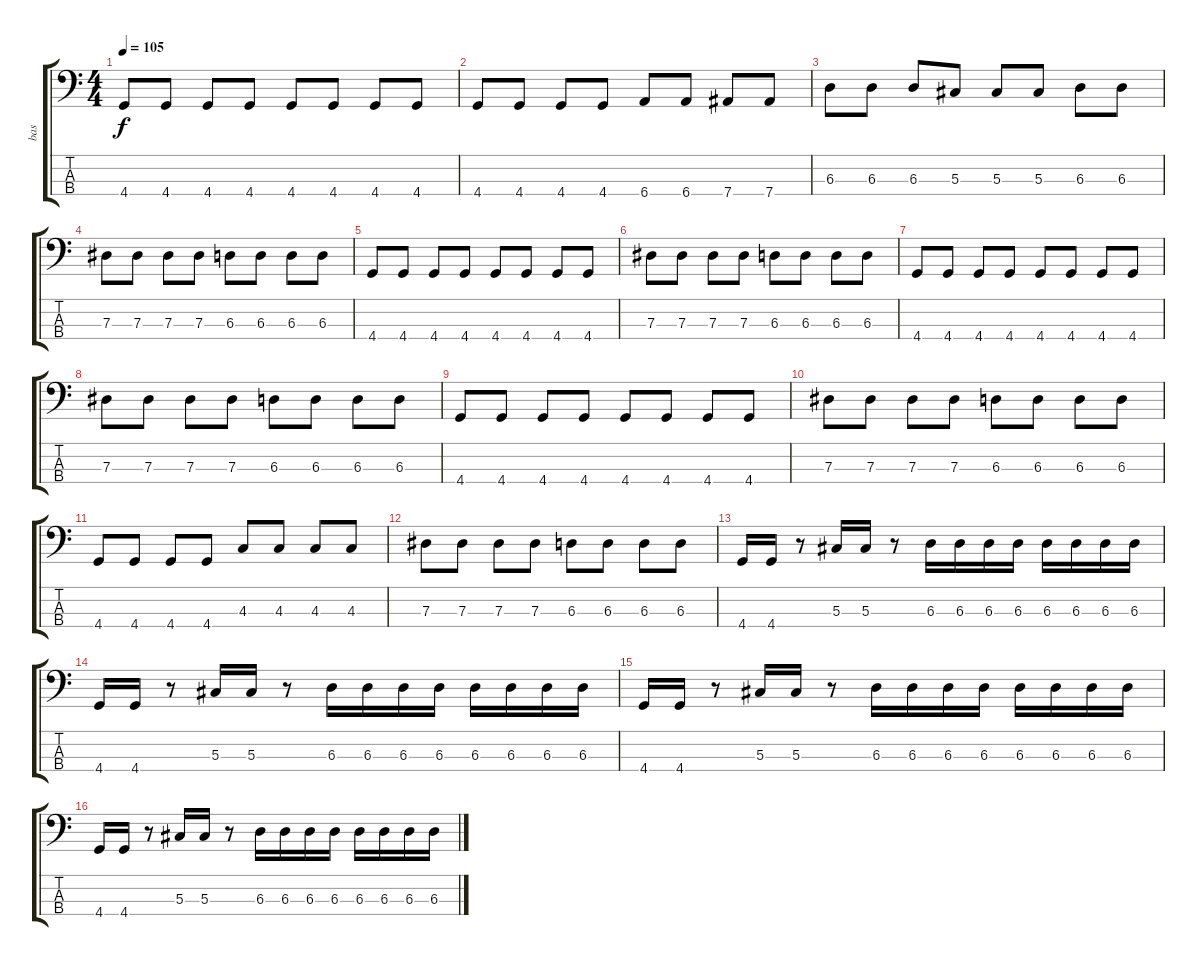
\track ("bas" "bas") {instrument electricbassfinger}
\staff {score tabs}
\tuning (Gb2 Db2 Ab1 Eb1) {hide}
\ts (4 4)
\tempo 105
\clef f4
\ks c
4.4.8{dy f} 4.4.8 4.4.8 4.4.8 4.4.8 4.4.8 4.4.8 4.4.8 |
4.4.8 4.4.8 4.4.8 4.4.8 6.4.8 6.4.8 7.4.8 7.4.8 |
6.3.8 6.3.8 6.3.8 5.3.8 5.3.8 5.3.8 6.3.8 6.3.8 |
7.3.8 7.3.8 7.3.8 7.3.8 6.3.8 6.3.8 6.3.8 6.3.8 |
4.4.8 4.4.8 4.4.8 4.4.8 4.4.8 4.4.8 4.4.8 4.4.8 |
7.3.8 7.3.8 7.3.8 7.3.8 6.3.8 6.3.8 6.3.8 6.3.8 |
4.4.8 4.4.8 4.4.8 4.4.8 4.4.8 4.4.8 4.4.8 4.4.8 |
7.3.8 7.3.8 7.3.8 7.3.8 6.3.8 6.3.8 6.3.8 6.3.8 |
4.4.8 4.4.8 4.4.8 4.4.8 4.4.8 4.4.8 4.4.8 4.4.8 |
7.3.8 7.3.8 7.3.8 7.3.8 6.3.8 6.3.8 6.3.8 6.3.8 |
4.4.8 4.4.8 4.4.8 4.4.8 4.3.8 4.3.8 4.3.8 4.3.8 |
7.3.8 7.3.8 7.3.8 7.3.8 6.3.8 6.3.8 6.3.8 6.3.8 |
4.4.16 4.4.16 r.8 5.3.16 5.3.16 r.8 6.3.16 6.3.16 6.3.16 6.3.16 6.3.16 6.3.16 6.3.16 6.3.16 |
4.4.16 4.4.16 r.8 5.3.16 5.3.16 r.8 6.3.16 6.3.16 6.3.16 6.3.16 6.3.16 6.3.16 6.3.16 6.3.16 |
4.4.16 4.4.16 r.8 5.3.16 5.3.16 r.8 6.3.16 6.3.16 6.3.16 6.3.16 6.3.16 6.3.16 6.3.16 6.3.16 |
4.4.16 4.4.16 r.8 5.3.16 5.3.16 r.8 6.3.16 6.3.16 6.3.16 6.3.16 6.3.16 6.3.16 6.3.16 6.3.16
